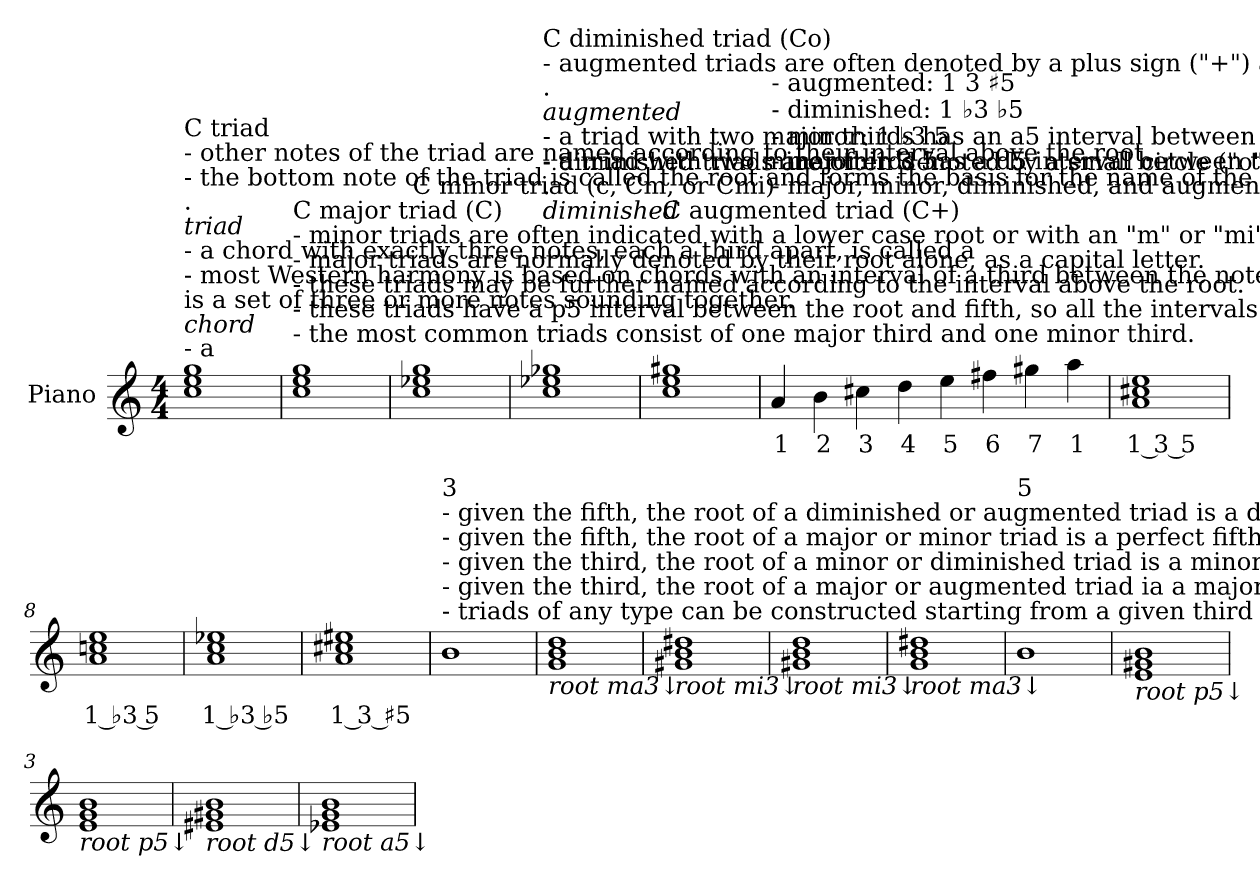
**kern	**text
*part1	*part1
*staff1	*staff1
*I"Piano	*
*I'Pno	*
*clefG2	*
*k[]	*
*M4/4	*
=1	=1
!LO:TX:a:t=- a	!
!LO:TX:a:i:t=chord	!
!LO:TX:a:t=is a set of three or more notes sounding together.	!
!LO:TX:a:t=- most Western harmony is based on chords with an interval of a third between the notes.	!
!LO:TX:a:t=- a chord with exactly three notes, each a third apart, is called a	!
!LO:TX:a:i:t=triad	!
!LO:TX:a:t=.	!
!LO:TX:a:t=- the bottom note of the triad is called the root and forms the basis for the name of the triad.	!
!LO:TX:a:t=- other notes of the triad are named according to their interval above the root.	!
!LO:TX:a:t=C triad	!
1cc 1ee 1gg	.
=2	=2
!LO:TX:a:t=- the most common triads consist of one major third and one minor third.	!
!LO:TX:a:t=- these triads have a p5 interval between the root and fifth, so all the intervals are consonant.	!
!LO:TX:a:t=- these triads may be further named according to the interval above the root.	!
!LO:TX:a:t=- major triads are normally denoted by their root alone, as a capital letter.	!
!LO:TX:a:t=- minor triads are often indicated with a lower case root or with an "m" or "mi" after the root.	!
!LO:TX:a:t=C major triad (C)	!
1cc 1ee 1gg	.
=3	=3
!LO:TX:a:t=C minor triad (c, Cm, or Cmi)	!
1cc 1ee-X 1gg	.
=4	=4
!LO:TX:a:t=- a triad with two minor thirds has a d5 interval between the root and fifth and is called	!
!LO:TX:a:i:t=diminished	!
!LO:TX:a:t=.	!
!LO:TX:a:t=- diminished triads are often denoted by a small circle ("o") after the root.	!
!LO:TX:a:t=- a triad with two major thirds has an a5 interval between the root and fifth and is called	!
!LO:TX:a:i:t=augmented	!
!LO:TX:a:t=.	!
!LO:TX:a:t=- augmented triads are often denoted by a plus sign ("+") after the root.	!
!LO:TX:a:t=C diminished triad (Co)	!
1cc 1ee-X 1gg-X	.
=5	=5
!LO:TX:a:t=C augmented triad (C+)	!
1cc 1ee 1gg#X	.
=6	=6
!LO:TX:a:t=- major, minor, diminished, and augmented triads can be formed on any root by considering scale degrees&colon;	!
!LO:TX:a:t=- major&colon; 1 3 5	!
!LO:TX:a:t=- minor&colon; 1 ♭3 5	!
!LO:TX:a:t=- diminished&colon; 1 ♭3 ♭5	!
!LO:TX:a:t=- augmented&colon; 1 3 ♯5	!
!	!LO:LY:b
4a/	1
!	!LO:LY:b
4b\	2
!	!LO:LY:b
4cc#X\	3
!	!LO:LY:b
4dd\	4
!	!LO:LY:b
4ee\	5
!	!LO:LY:b
4ff#X\	6
!	!LO:LY:b
4gg#X\	7
!	!LO:LY:b
4aa\	1
=7	=7
!	!LO:LY:b
1a 1cc#X 1ee	1 3 5
=8	=8
!	!LO:LY:b
1a 1ccni 1ee	1 ♭3 5
=9	=9
!	!LO:LY:b
1a 1cc 1ee-X	1 ♭3 ♭5
=10	=10
!	!LO:LY:b
1a 1cc#X 1ee#X	1 3 ♯5
=1	=1
!LO:TX:a:t=- triads of any type can be constructed starting from a given third or fifth by first determining the root&colon;	!
!LO:TX:a:t=- given the third, the root of a major or augmented triad ia a major third below.	!
!LO:TX:a:t=- given the third, the root of a minor or diminished triad is a minor third below.	!
!LO:TX:a:t=- given the fifth, the root of a major or minor triad is a perfect fifths below.	!
!LO:TX:a:t=- given the fifth, the root of a diminished or augmented triad is a diminished or augmented fifth below.	!
!LO:TX:a:t=3	!
1b	.
=2	=2
!LO:TX:b:i:t=root ma3↓	!
1g 1b 1dd	.
=3	=3
!LO:TX:b:i:t=root mi3↓	!
1g#X 1b 1dd#X	.
=4	=4
!LO:TX:b:i:t=root mi3↓	!
1g#X 1b 1dd	.
=5	=5
!LO:TX:b:i:t=root ma3↓	!
1g 1b 1dd#X	.
!!LO:LB:g=z
=1	=1
!LO:TX:a:t=5	!
1b	.
=2	=2
!LO:TX:b:i:t=root p5↓	!
1e 1g#X 1b	.
=3	=3
!LO:TX:b:i:t=root p5↓	!
1e 1g 1b	.
=4	=4
!LO:TX:b:i:t=root d5↓	!
1e#X 1g#X 1b	.
=5	=5
!LO:TX:b:i:t=root a5↓	!
1e-X 1g 1b	.
=	=
*-	*-
